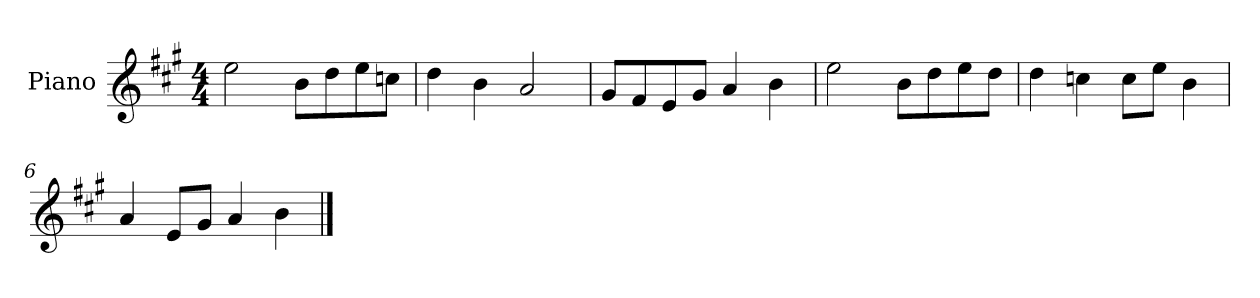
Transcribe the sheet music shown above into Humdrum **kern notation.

**kern
*part1
*staff1
*I"Piano
*I'P-no
*clefG2
*k[f#c#g#]
*M4/4
*MM90
=1
2ee\
8b\L
8dd\
8ee\
8ccn\J
=2
4dd\
4b\
2a/
=3
8g#/L
8f#/
8e/
8g#/J
4a/
4b\
=4
2ee\
8b\L
8dd\
8ee\
8dd\J
=5
4dd\
4ccn\
8cc\L
8ee\J
4b\
=6
4a/
8e/L
8g#/J
4a/
4b\
==
*-
